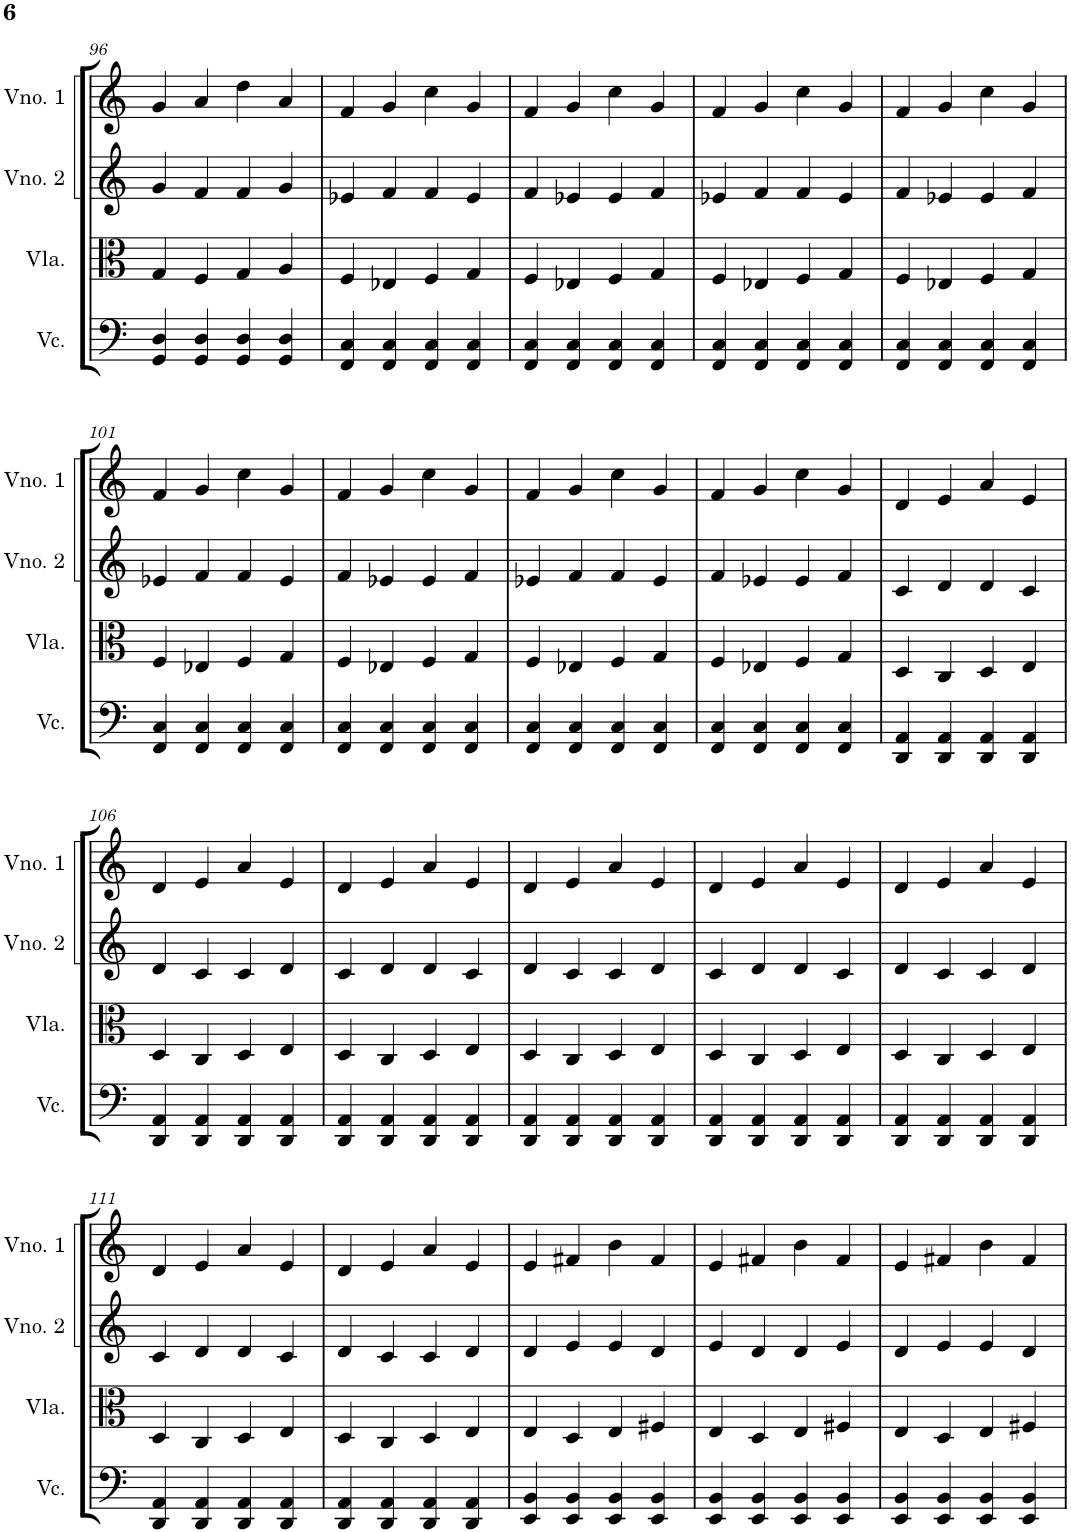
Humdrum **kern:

**kern	**kern	**kern	**kern
*part4	*part3	*part2	*part1
*staff4	*staff3	*staff2	*staff1
*I"Violoncelo	*I"Viola	*I"Violino 2	*I"Violino 1
*I'Vc.	*I'Vla.	*I'Vno. 2	*I'Vno. 1
!!LO:PB:g=z
*clefF4	*clefC3	*clefG2	*clefG2
*k[]	*k[]	*k[]	*k[]
*M4/4	*M4/4	*M4/4	*M4/4
=96	=96	=96	=96
4GG/ 4D/	4G/	4g/	4g/
4GG/ 4D/	4F/	4f/	4a/
4GG/ 4D/	4G/	4f/	4dd\
4GG/ 4D/	4A/	4g/	4a/
=97	=97	=97	=97
4FF/ 4C/	4F/	4e-X/	4f/
4FF/ 4C/	4E-X/	4f/	4g/
4FF/ 4C/	4F/	4f/	4cc\
4FF/ 4C/	4G/	4e-/	4g/
=98	=98	=98	=98
4FF/ 4C/	4F/	4f/	4f/
4FF/ 4C/	4E-X/	4e-X/	4g/
4FF/ 4C/	4F/	4e-/	4cc\
4FF/ 4C/	4G/	4f/	4g/
=99	=99	=99	=99
4FF/ 4C/	4F/	4e-X/	4f/
4FF/ 4C/	4E-X/	4f/	4g/
4FF/ 4C/	4F/	4f/	4cc\
4FF/ 4C/	4G/	4e-/	4g/
=100	=100	=100	=100
4FF/ 4C/	4F/	4f/	4f/
4FF/ 4C/	4E-X/	4e-X/	4g/
4FF/ 4C/	4F/	4e-/	4cc\
4FF/ 4C/	4G/	4f/	4g/
!!LO:LB:g=z
=101	=101	=101	=101
4FF/ 4C/	4F/	4e-X/	4f/
4FF/ 4C/	4E-X/	4f/	4g/
4FF/ 4C/	4F/	4f/	4cc\
4FF/ 4C/	4G/	4e-/	4g/
=102	=102	=102	=102
4FF/ 4C/	4F/	4f/	4f/
4FF/ 4C/	4E-X/	4e-X/	4g/
4FF/ 4C/	4F/	4e-/	4cc\
4FF/ 4C/	4G/	4f/	4g/
=103	=103	=103	=103
4FF/ 4C/	4F/	4e-X/	4f/
4FF/ 4C/	4E-X/	4f/	4g/
4FF/ 4C/	4F/	4f/	4cc\
4FF/ 4C/	4G/	4e-/	4g/
=104	=104	=104	=104
4FF/ 4C/	4F/	4f/	4f/
4FF/ 4C/	4E-X/	4e-X/	4g/
4FF/ 4C/	4F/	4e-/	4cc\
4FF/ 4C/	4G/	4f/	4g/
=105	=105	=105	=105
4DD/ 4AA/	4D/	4c/	4d/
4DD/ 4AA/	4C/	4d/	4e/
4DD/ 4AA/	4D/	4d/	4a/
4DD/ 4AA/	4E/	4c/	4e/
!!LO:LB:g=z
=106	=106	=106	=106
4DD/ 4AA/	4D/	4d/	4d/
4DD/ 4AA/	4C/	4c/	4e/
4DD/ 4AA/	4D/	4c/	4a/
4DD/ 4AA/	4E/	4d/	4e/
=107	=107	=107	=107
4DD/ 4AA/	4D/	4c/	4d/
4DD/ 4AA/	4C/	4d/	4e/
4DD/ 4AA/	4D/	4d/	4a/
4DD/ 4AA/	4E/	4c/	4e/
=108	=108	=108	=108
4DD/ 4AA/	4D/	4d/	4d/
4DD/ 4AA/	4C/	4c/	4e/
4DD/ 4AA/	4D/	4c/	4a/
4DD/ 4AA/	4E/	4d/	4e/
=109	=109	=109	=109
4DD/ 4AA/	4D/	4c/	4d/
4DD/ 4AA/	4C/	4d/	4e/
4DD/ 4AA/	4D/	4d/	4a/
4DD/ 4AA/	4E/	4c/	4e/
=110	=110	=110	=110
4DD/ 4AA/	4D/	4d/	4d/
4DD/ 4AA/	4C/	4c/	4e/
4DD/ 4AA/	4D/	4c/	4a/
4DD/ 4AA/	4E/	4d/	4e/
!!LO:LB:g=z
=111	=111	=111	=111
4DD/ 4AA/	4D/	4c/	4d/
4DD/ 4AA/	4C/	4d/	4e/
4DD/ 4AA/	4D/	4d/	4a/
4DD/ 4AA/	4E/	4c/	4e/
=112	=112	=112	=112
4DD/ 4AA/	4D/	4d/	4d/
4DD/ 4AA/	4C/	4c/	4e/
4DD/ 4AA/	4D/	4c/	4a/
4DD/ 4AA/	4E/	4d/	4e/
=113	=113	=113	=113
4EE/ 4BB/	4E/	4d/	4e/
4EE/ 4BB/	4D/	4e/	4f#X/
4EE/ 4BB/	4E/	4e/	4b\
4EE/ 4BB/	4F#X/	4d/	4f#/
=114	=114	=114	=114
4EE/ 4BB/	4E/	4e/	4e/
4EE/ 4BB/	4D/	4d/	4f#X/
4EE/ 4BB/	4E/	4d/	4b\
4EE/ 4BB/	4F#X/	4e/	4f#/
=115	=115	=115	=115
4EE/ 4BB/	4E/	4d/	4e/
4EE/ 4BB/	4D/	4e/	4f#X/
4EE/ 4BB/	4E/	4e/	4b\
4EE/ 4BB/	4F#X/	4d/	4f#/
=	=	=	=
*-	*-	*-	*-
